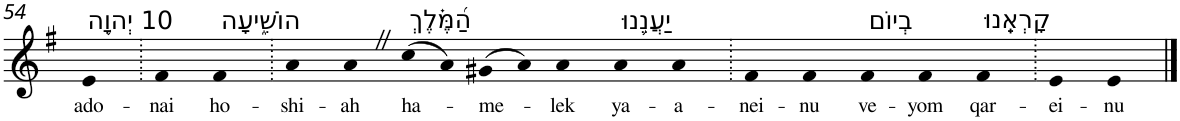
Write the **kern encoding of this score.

**kern	**text
*part1	*part1
*staff1	*staff1
*I"Piano	*
*I'Pno	*
!!LO:PB:g=z
*clefG2	*
*k[f#]	*
*G:	*
=54	=54
!LO:TX:a:t=10 יְהוָ֥ה	!
!	!LO:LY:b
4e	ado-
=55.	=55.
!	!LO:LY:b
4f#	-nai
!LO:TX:a:t=הוֹשִׁ֑יעָה	!
!	!LO:LY:b
4f#	ho-
=56.	=56.
!	!LO:LY:b
4a	-shi-
!	!LO:LY:b
4aZ	-ah
!LO:TX:a:t=הַ֝מֶּ֗לֶךְ	!
!	!LO:LY:b
(>8cc	ha-
8a)	.
!	!LO:LY:b
(>8g#X	-me-
8a)	.
!	!LO:LY:b
4a	-lek
!LO:TX:a:t=יַעֲנֵ֥נוּ	!
!	!LO:LY:b
4a	ya-
!	!LO:LY:b
4a	-a-
=57.	=57.
!	!LO:LY:b
4f#	-nei-
!	!LO:LY:b
4f#	-nu
!LO:TX:a:t=בְיוֹם	!
!	!LO:LY:b
4f#	ve-
!	!LO:LY:b
4f#	-yom
!LO:TX:a:t=קָרְאֵֽנוּ	!
!	!LO:LY:b
4f#	qar-
=58.	=58.
!	!LO:LY:b
4e	-ei-
!	!LO:LY:b
4e	-nu
==	==
*-	*-
